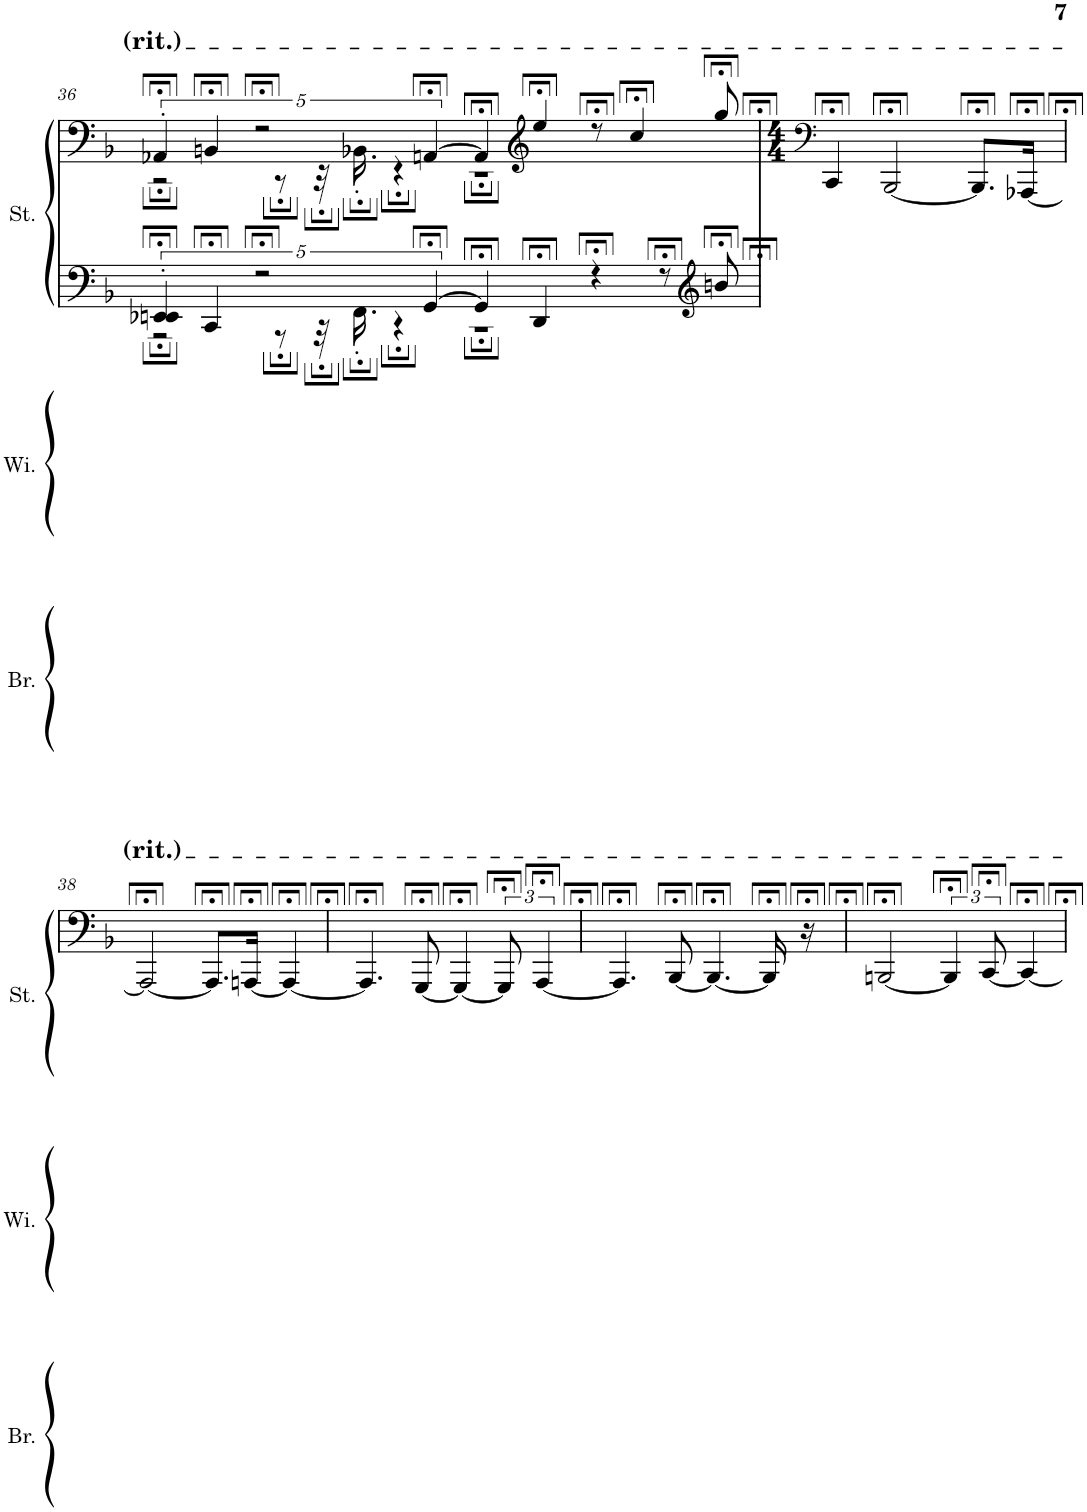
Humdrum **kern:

**kern	**kern	**kern	**kern	**kern	**kern
*part3	*part3	*part2	*part2	*part1	*part1
*staff6	*staff5	*staff4	*staff3	*staff2	*staff1
*I"Brass	*	*I"Winds	*	*I"Strings	*
*I'Br.	*	*I'Wi.	*	*I'St.	*
!!LO:PB:g=z
*clefF4	*clefG2	*clefF4	*clefG2	*clefF4	*clefF4
*k[b-]	*k[b-]	*k[b-]	*k[b-]	*k[b-]	*k[b-]
*M4/2	*M4/2	*M4/2	*M4/2	*M4/2	*M4/2
=36	=36	=36	=36	=36	=36
*	*	*	*	*^	*^
0r;<	0r;<	0r;<	0r;<	5EE-X/;<' 5EEn/;<'	2r;	5AA-X;<'/	2r;
.	.	.	.	5CC;</	.	5BBn;</	.
.	.	.	.	5%2r;<	.	5%2r;<	.
.	.	.	.	.	8r;	.	8r;
.	.	.	.	.	32r;	.	32r;
.	.	.	.	.	16.FF;'\	.	16.BB-X;'\
.	.	.	.	.	4r;	.	4r;
.	.	.	.	[5GG;</	.	[5AAn;</	.
.	.	.	.	4GG;</]	1r;	4AA;</]	1r;
*	*	*	*	*	*	*clefG2	*
.	.	.	.	4DD;</	.	4ee;</	.
.	.	.	.	4r;<	.	8r;<	.
.	.	.	.	.	.	4cc;</	.
.	.	.	.	8r;<	.	.	.
*	*	*	*	*clefG2	*	*	*
.	.	.	.	8bn;</	.	8gg;</	.
*	*	*	*	*v	*v	*	*
*	*	*	*	*	*v	*v
=37	=37	=37	=37	=37	=37
*	*	*	*	*	*clefF4
*M4/4	*M4/4	*M4/4	*M4/4	*M4/4	*M4/4
1r;<	1r;<	1r;<	1r;<	1r;<	4CC;</
.	.	.	.	.	[2BBB-;</
.	.	.	.	.	8.BBB-;</L]
.	.	.	.	.	[16AAA-X;</Jk
!!LO:LB:g=z
=38	=38	=38	=38	=38	=38
1r;<	1r;<	1r;<	1r;<	1r;<	2AAA-;</_
.	.	.	.	.	8.AAA-;</L]
.	.	.	.	.	[16AAAn;</Jk
.	.	.	.	.	4AAA;</_
=39	=39	=39	=39	=39	=39
1r;<	1r;<	1r;<	1r;<	1r;<	4.AAA;</]
.	.	.	.	.	[8GGG;</
.	.	.	.	.	4GGG;</_
.	.	.	.	.	12GGG;</]
.	.	.	.	.	[6AAA;</
=40	=40	=40	=40	=40	=40
1r;<	1r;<	1r;<	1r;<	1r;<	4.AAA;</]
.	.	.	.	.	[8BBB-;</
.	.	.	.	.	4.BBB-;</_
.	.	.	.	.	16BBB-;</]
.	.	.	.	.	16r;<
=41	=41	=41	=41	=41	=41
1r;<	1r;<	1r;<	1r;<	1r;<	[2BBBn;</
.	.	.	.	.	6BBB;</]
.	.	.	.	.	[12CC;</
.	.	.	.	.	4CC;</_
=	=	=	=	=	=
*-	*-	*-	*-	*-	*-
